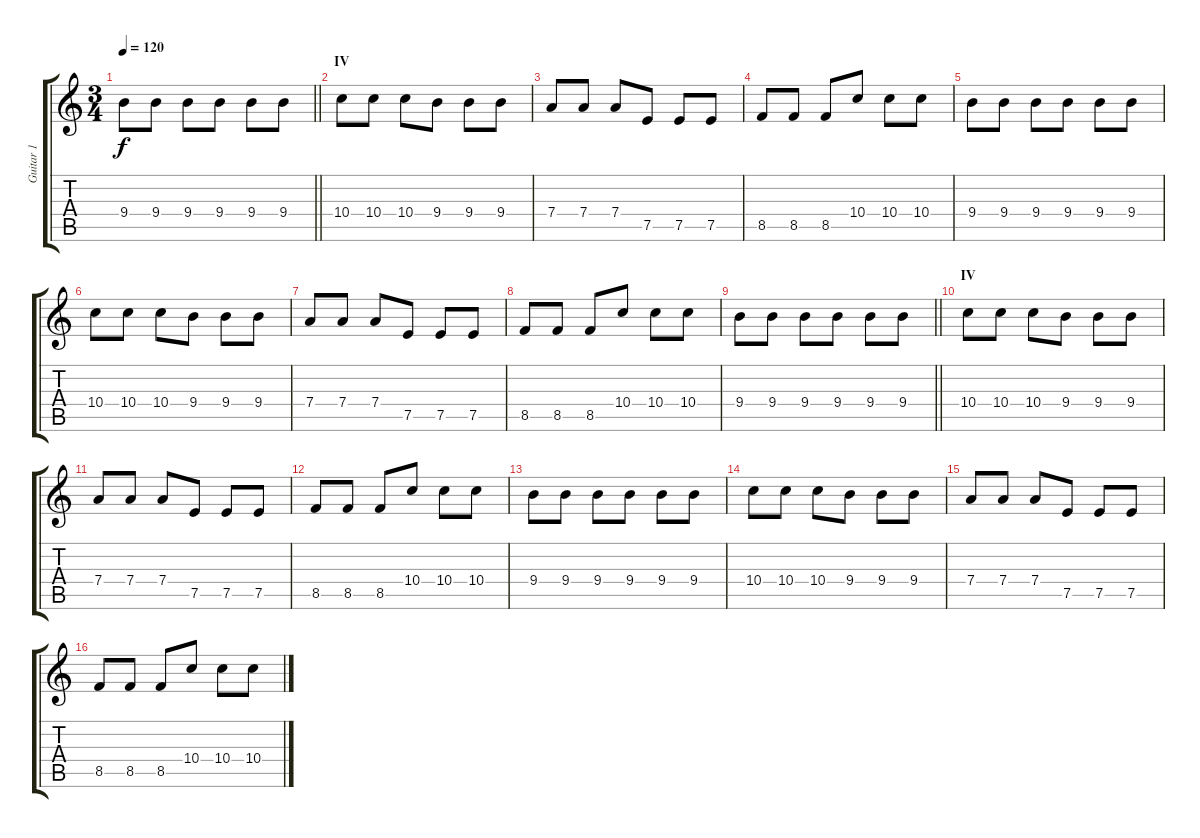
\track ("Guitar 1" "Guitar 1") {instrument distortionguitar}
\staff {score tabs}
\tuning (E4 B3 G3 D3 A2 E2) {hide}
\ts (3 4)
\tempo 120
\clef g2
\barLineRight lightlight
\ks c
9.4.8{dy f} 9.4.8 9.4.8 9.4.8 9.4.8 9.4.8 |
\section ("" "IV")
10.4.8 10.4.8 10.4.8 9.4.8 9.4.8 9.4.8 |
7.4.8 7.4.8 7.4.8 7.5.8 7.5.8 7.5.8 |
8.5.8 8.5.8 8.5.8 10.4.8 10.4.8 10.4.8 |
9.4.8 9.4.8 9.4.8 9.4.8 9.4.8 9.4.8 |
10.4.8 10.4.8 10.4.8 9.4.8 9.4.8 9.4.8 |
7.4.8 7.4.8 7.4.8 7.5.8 7.5.8 7.5.8 |
8.5.8 8.5.8 8.5.8 10.4.8 10.4.8 10.4.8 |
\barLineRight lightlight
9.4.8 9.4.8 9.4.8 9.4.8 9.4.8 9.4.8 |
\section ("" "IV")
10.4.8 10.4.8 10.4.8 9.4.8 9.4.8 9.4.8 |
7.4.8 7.4.8 7.4.8 7.5.8 7.5.8 7.5.8 |
8.5.8 8.5.8 8.5.8 10.4.8 10.4.8 10.4.8 |
9.4.8 9.4.8 9.4.8 9.4.8 9.4.8 9.4.8 |
10.4.8 10.4.8 10.4.8 9.4.8 9.4.8 9.4.8 |
7.4.8 7.4.8 7.4.8 7.5.8 7.5.8 7.5.8 |
8.5.8 8.5.8 8.5.8 10.4.8 10.4.8 10.4.8
